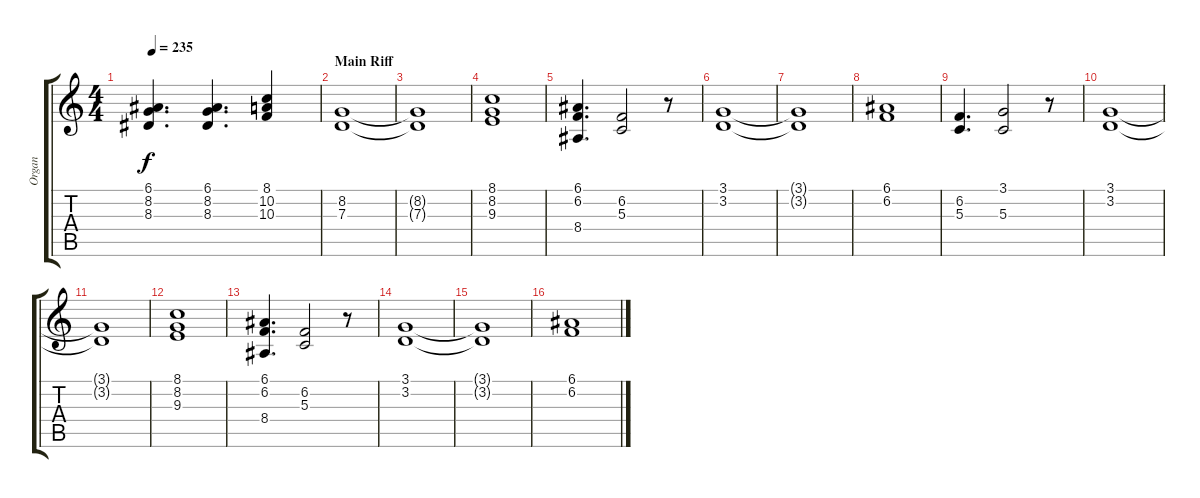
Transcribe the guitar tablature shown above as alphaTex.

\track ("Organ" "Organ") {instrument lead2sawtooth}
\staff {score tabs}
\tuning (E4 B3 G3 D3 A2 E2) {hide}
\ts (4 4)
\tempo 235
\clef g2
\ks c
(6.1 8.2 8.3).4{d dy f} (6.1 8.2 8.3).4{d} (8.1 10.2 10.3).4 |
\section ("" "Main Riff")
(8.2 7.3).1 |
(8.2{t} 7.3{t}).1 |
(8.1 8.2 9.3).1 |
(6.1 6.2 8.4).4{d} (6.2 5.3).2 r.8 |
(3.1 3.2).1 |
(3.1{t} 3.2{t}).1 |
(6.1 6.2).1 |
(6.2 5.3).4{d} (3.1 5.3).2 r.8 |
(3.1 3.2).1 |
(3.1{t} 3.2{t}).1 |
(8.1 8.2 9.3).1 |
(6.1 6.2 8.4).4{d} (6.2 5.3).2 r.8 |
(3.1 3.2).1 |
(3.1{t} 3.2{t}).1 |
(6.1 6.2).1
